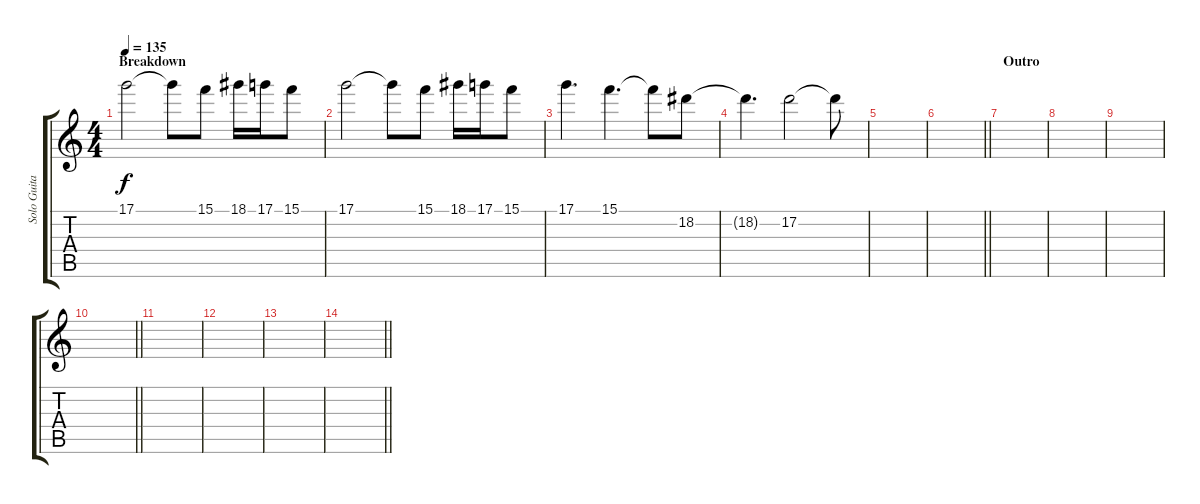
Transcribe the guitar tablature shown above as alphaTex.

\track ("Solo Guitar" "Solo Guita") {instrument distortionguitar}
\staff {score tabs}
\tuning (D4 A3 F3 C3 G2 C2) {hide}
\ts (4 4)
\section ("" "Breakdown")
\tempo 135
\clef g2
\ks c
17.1.2{dy f} 17.1{t}.8 15.1.8 18.1.16 17.1.16 15.1.8 |
17.1.2 17.1{t}.8 15.1.8 18.1.16 17.1.16 15.1.8 |
17.1.4{d} 15.1.4{d} 15.1{t}.8 18.2.8 |
18.2{t}.4{d} 17.2.2 17.2{t}.8 |
|
\barLineRight lightlight
|
\section ("" "Outro")
|
|
|
\barLineRight lightlight
|
|
|
|
\barLineRight lightlight
